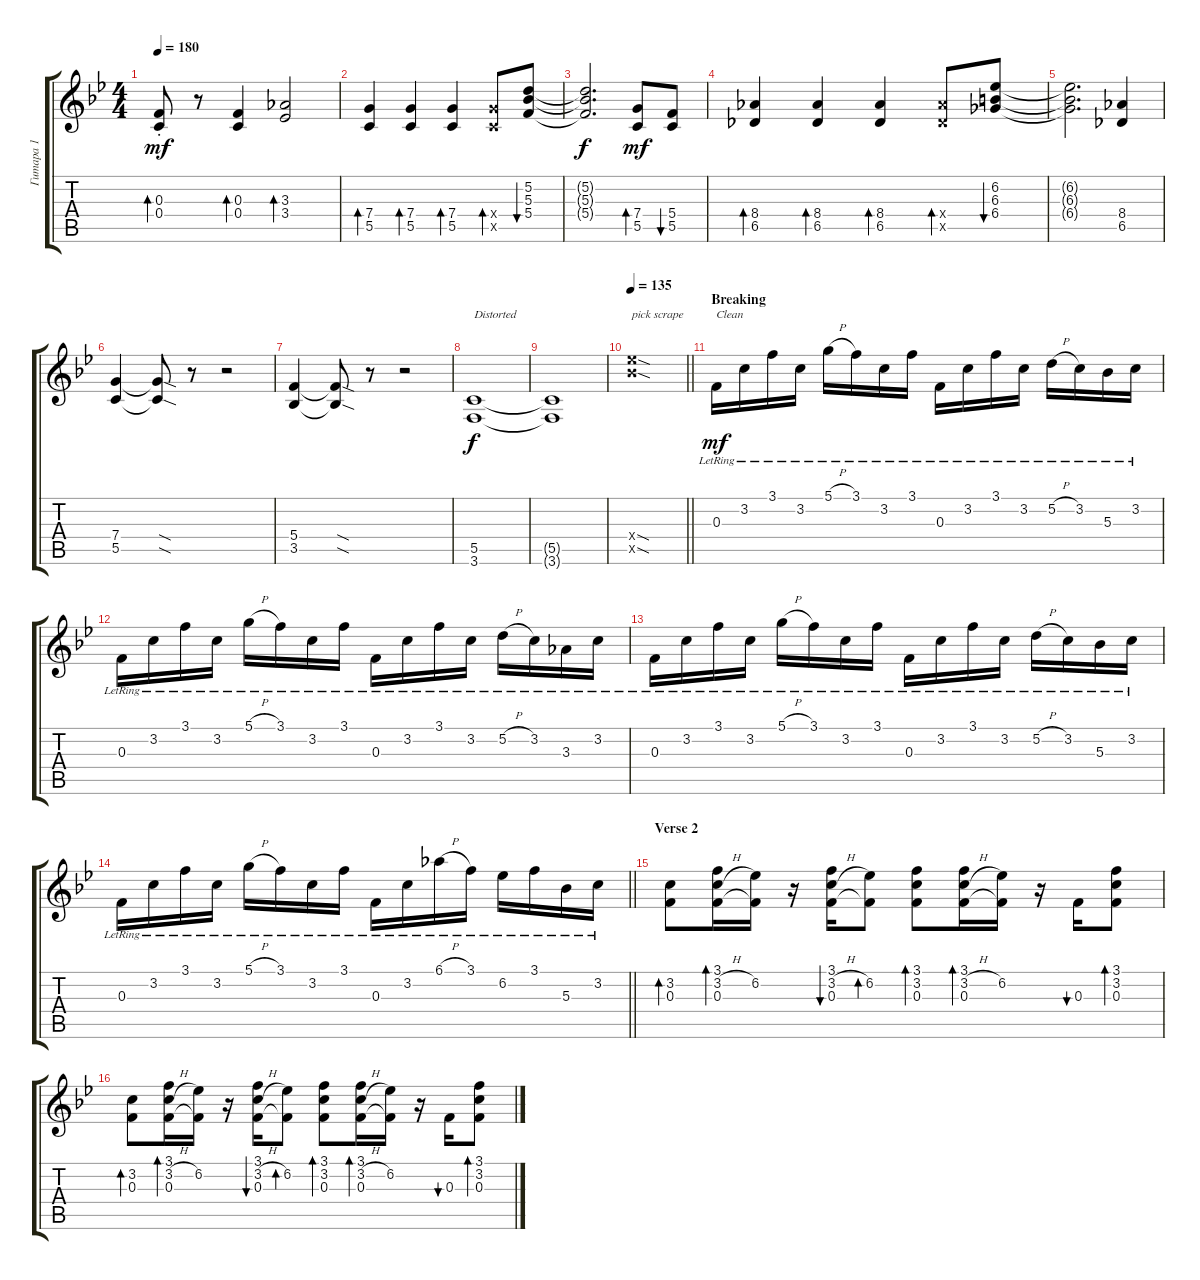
\track ("Гитара 1" "Гитара 1") {instrument distortionguitar}
\staff {score tabs}
\tuning (D4 A3 F3 C3 G2 D2) {hide}
\ts (4 4)
\tempo 180
\clef g2
\ks gminor
(0.3{st} 0.4{st}).8{bd 60 dy mf} r.8 (0.3 0.4).4{bd 60} (3.3 3.4).2{bd 60} |
(7.4 5.5).4{bd 60} (7.4 5.5).4{bd 60} (7.4 5.5).4{bd 60} (7.4{x} 5.5{x}).8{bd 60} (5.2 5.3 5.4).8{bu 60} |
(5.2{t} 5.3{t} 5.4{t}).2{d dy f} (7.4 5.5).8{bd 60 dy mf} (5.4 5.5).8{bu 60} |
(8.4 6.5).4{bd 60} (8.4 6.5).4{bd 60} (8.4 6.5).4{bd 60} (8.4{x} 6.5{x}).8{bd 60} (6.2 6.3 6.4).8{bu 60} |
(6.2{t} 6.3{t} 6.4{t}).2{d} (8.4 6.5).4 |
(7.4 5.5).4 (7.4{sod t} 5.5{sod t}).8 r.8 r.2 |
(5.4 3.5).4 (5.4{sod t} 3.5{sod t}).8 r.8 r.2 |
(5.5 3.6).1{txt "Distorted" dy f volume 8 instrument distortionguitar} |
(5.5{t} 3.6{t}).1 |
\tempo 135
\barLineRight lightlight
(15.4{sod x} 15.5{sod x}).1{txt "pick scrape"} |
\section ("" "Breaking")
0.3{lr}.16{txt "Clean" dy mf volume 10 instrument distortionguitar} 3.2{lr}.16 3.1{lr}.16 3.2{lr}.16 5.1{h lr}.16 3.1{lr}.16 3.2{lr}.16 3.1{lr}.16 0.3{lr}.16 3.2{lr}.16 3.1{lr}.16 3.2{lr}.16 5.2{h lr}.16 3.2{lr}.16 5.3{lr}.16 3.2{lr}.16 |
0.3{lr}.16 3.2{lr}.16 3.1{lr}.16 3.2{lr}.16 5.1{h lr}.16 3.1{lr}.16 3.2{lr}.16 3.1{lr}.16 0.3{lr}.16 3.2{lr}.16 3.1{lr}.16 3.2{lr}.16 5.2{h lr}.16 3.2{lr}.16 3.3{lr}.16 3.2{lr}.16 |
0.3{lr}.16 3.2{lr}.16 3.1{lr}.16 3.2{lr}.16 5.1{h lr}.16 3.1{lr}.16 3.2{lr}.16 3.1{lr}.16 0.3{lr}.16 3.2{lr}.16 3.1{lr}.16 3.2{lr}.16 5.2{h lr}.16 3.2{lr}.16 5.3{lr}.16 3.2{lr}.16 |
\barLineRight lightlight
0.3{lr}.16 3.2{lr}.16 3.1{lr}.16 3.2{lr}.16 5.1{h lr}.16 3.1{lr}.16 3.2{lr}.16 3.1{lr}.16 0.3{lr}.16 3.2{lr}.16 6.1{h lr}.16 3.1{lr}.16 6.2{lr}.16 3.1{lr}.16 5.3{lr}.16 3.2{lr}.16 |
\section ("" "Verse 2")
(3.2 0.3).8{bd 60 volume 7} (3.1 3.2{h} 0.3).16{bd 60} (6.2 0.3{t}).16 r.16 (3.1 3.2{h} 0.3).16{bu 60} (6.2 0.3{t}).8{bd 60} (3.1 3.2 0.3).8{bd 60} (3.1 3.2{h} 0.3).16{bd 60} (6.2 0.3{t}).16 r.16 0.3.16{bu 60} (3.1 3.2 0.3).8{bd 60} |
(3.2 0.3).8{bd 60} (3.1 3.2{h} 0.3).16{bd 60} (6.2 0.3{t}).16 r.16 (3.1 3.2{h} 0.3).16{bu 60} (6.2 0.3{t}).8{bd 60} (3.1 3.2 0.3).8{bd 60} (3.1 3.2{h} 0.3).16{bd 60} (6.2 0.3{t}).16 r.16 0.3.16{bu 60} (3.1 3.2 0.3).8{bd 60}
